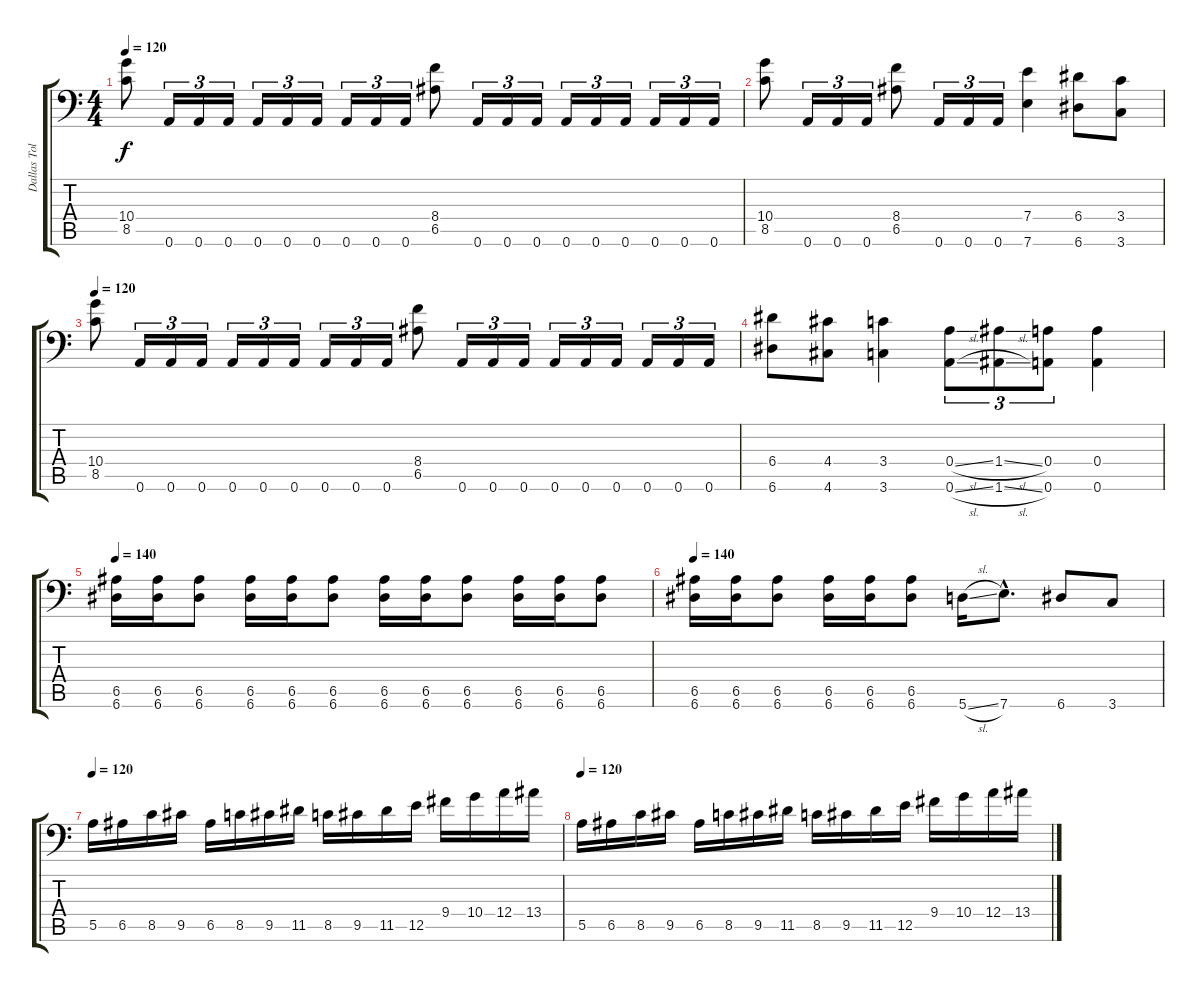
\track ("Dallas Toler-Wade" "Dallas Tol") {instrument distortionguitar}
\staff {score tabs}
\tuning (B3 Gb3 D3 A2 E2 A1) {hide}
\ts (4 4)
\tempo 120
\clef f4
\ks c
(10.4 8.5).8{dy f} 0.6.16{tu (3 2)} 0.6.16{tu (3 2)} 0.6.16{tu (3 2)} 0.6.16{tu (3 2)} 0.6.16{tu (3 2)} 0.6.16{tu (3 2)} 0.6.16{tu (3 2)} 0.6.16{tu (3 2)} 0.6.16{tu (3 2)} (8.4 6.5).8 0.6.16{tu (3 2)} 0.6.16{tu (3 2)} 0.6.16{tu (3 2)} 0.6.16{tu (3 2)} 0.6.16{tu (3 2)} 0.6.16{tu (3 2)} 0.6.16{tu (3 2)} 0.6.16{tu (3 2)} 0.6.16{tu (3 2)} |
(10.4 8.5).8 0.6.16{tu (3 2)} 0.6.16{tu (3 2)} 0.6.16{tu (3 2)} (8.4 6.5).8 0.6.16{tu (3 2)} 0.6.16{tu (3 2)} 0.6.16{tu (3 2)} (7.4 7.6).4 (6.4 6.6).8 (3.4 3.6).8 |
\tempo 120
(10.4 8.5).8 0.6.16{tu (3 2)} 0.6.16{tu (3 2)} 0.6.16{tu (3 2)} 0.6.16{tu (3 2)} 0.6.16{tu (3 2)} 0.6.16{tu (3 2)} 0.6.16{tu (3 2)} 0.6.16{tu (3 2)} 0.6.16{tu (3 2)} (8.4 6.5).8 0.6.16{tu (3 2)} 0.6.16{tu (3 2)} 0.6.16{tu (3 2)} 0.6.16{tu (3 2)} 0.6.16{tu (3 2)} 0.6.16{tu (3 2)} 0.6.16{tu (3 2)} 0.6.16{tu (3 2)} 0.6.16{tu (3 2)} |
(6.4 6.6).8 (4.4 4.6).8 (3.4 3.6).4 (0.4{sl} 0.6{sl}).8{tu (3 2)} (1.4{sl} 1.6{sl}).8{tu (3 2)} (0.4 0.6).8{tu (3 2)} (0.4 0.6).4 |
\tempo 140
(6.5 6.6).16 (6.5 6.6).16 (6.5 6.6).8 (6.5 6.6).16 (6.5 6.6).16 (6.5 6.6).8 (6.5 6.6).16 (6.5 6.6).16 (6.5 6.6).8 (6.5 6.6).16 (6.5 6.6).16 (6.5 6.6).8 |
\tempo 140
(6.5 6.6).16 (6.5 6.6).16 (6.5 6.6).8 (6.5 6.6).16 (6.5 6.6).16 (6.5 6.6).8 5.6{sl}.16 7.6{hac}.8{d} 6.6.8 3.6.8 |
\tempo 120
5.5.16 6.5.16 8.5.16 9.5.16 6.5.16 8.5.16 9.5.16 11.5.16 8.5.16 9.5.16 11.5.16 12.5.16 9.4.16 10.4.16 12.4.16 13.4.16 |
\tempo 120
5.5.16 6.5.16 8.5.16 9.5.16 6.5.16 8.5.16 9.5.16 11.5.16 8.5.16 9.5.16 11.5.16 12.5.16 9.4.16 10.4.16 12.4.16 13.4.16
